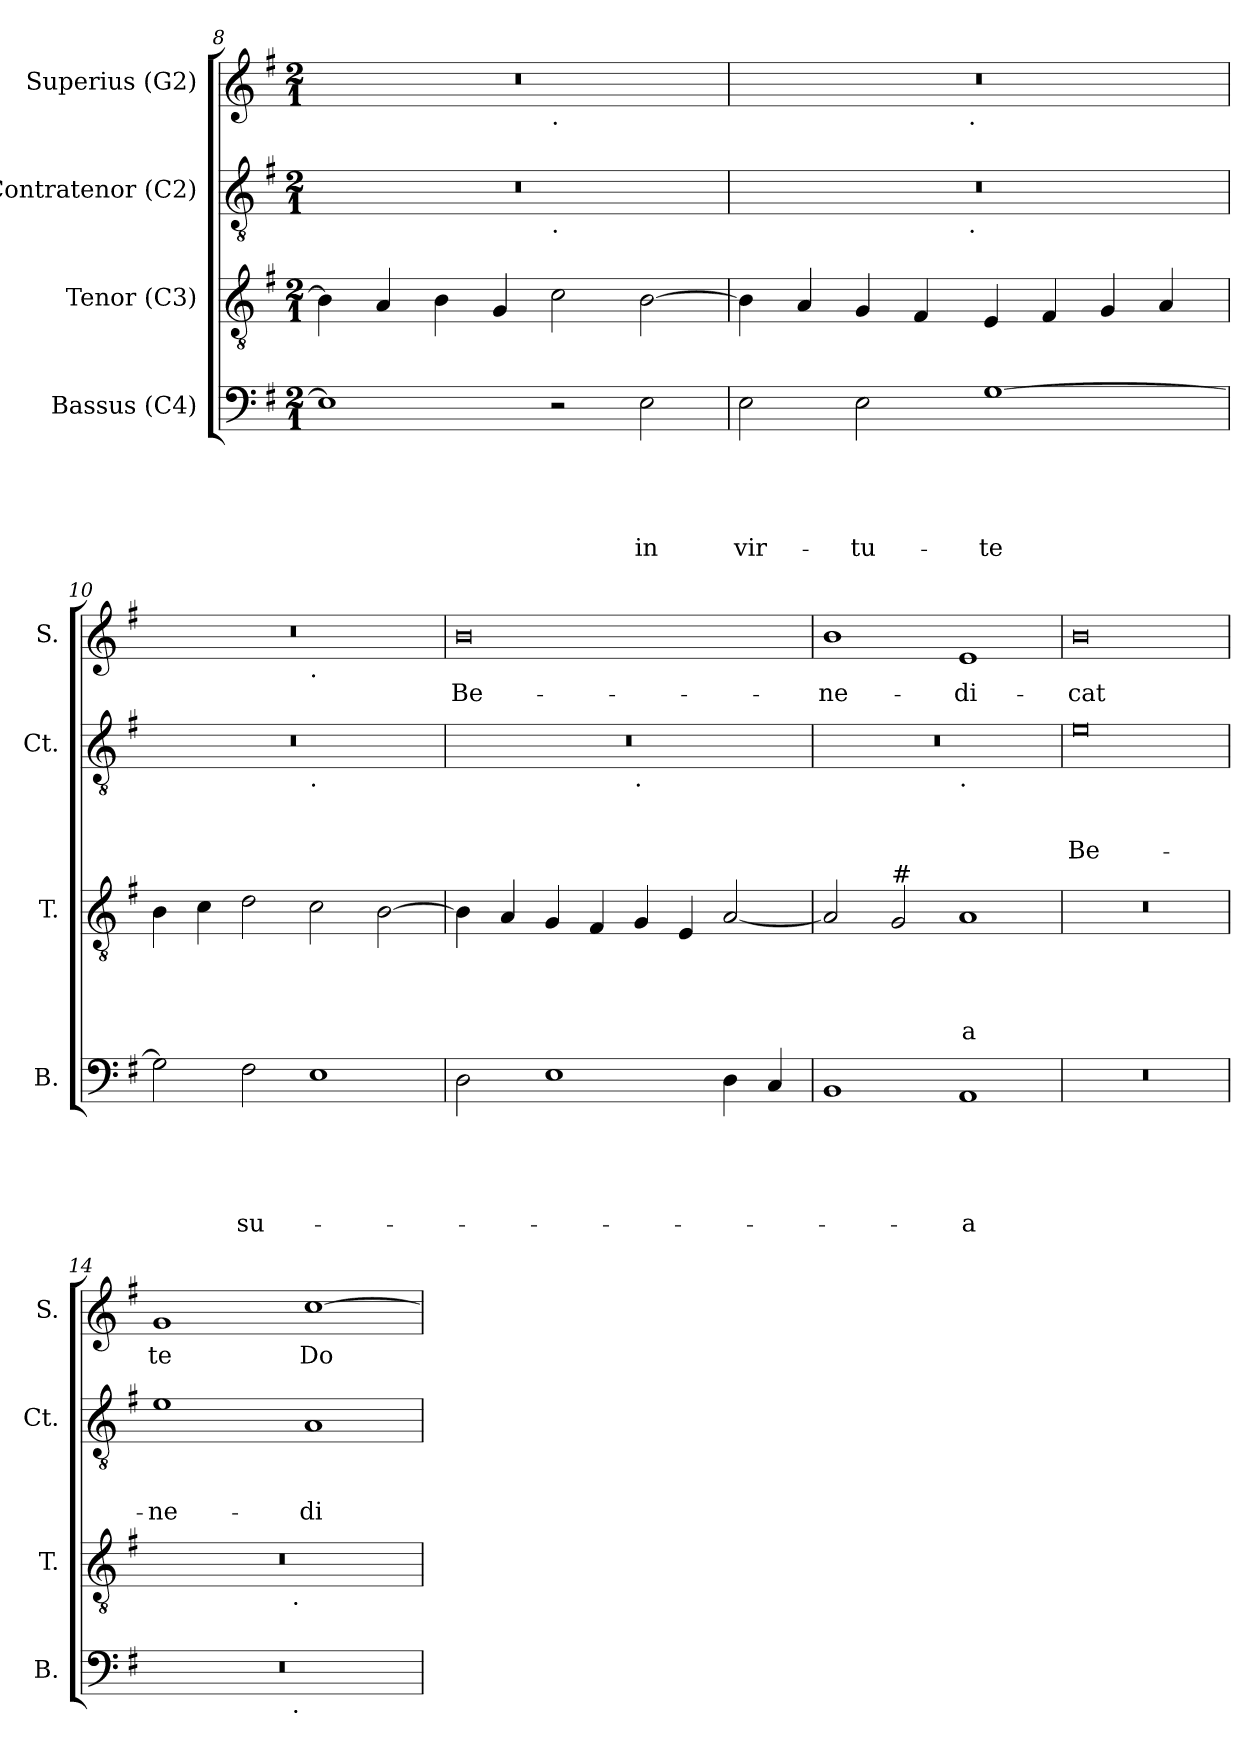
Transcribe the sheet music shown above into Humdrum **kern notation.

**kern	**text	**text	**text	**text	**text	**kern	**text	**text	**text	**text	**kern	**text	**text	**text	**kern	**text
*part4	*part4	*part4	*part4	*part4	*part4	*part3	*part3	*part3	*part3	*part3	*part2	*part2	*part2	*part2	*part1	*part1
*staff4	*staff4	*staff4	*staff4	*staff4	*staff4	*staff3	*staff3	*staff3	*staff3	*staff3	*staff2	*staff2	*staff2	*staff2	*staff1	*staff1
*I"Bassus (C4)	*	*	*	*	*	*I"Tenor (C3)	*	*	*	*	*I"Contratenor (C2)	*	*	*	*I"Superius (G2)	*
*I'B.	*	*	*	*	*	*I'T.	*	*	*	*	*I'Ct.	*	*	*	*I'S.	*
*clefF4	*	*	*	*	*	*clefGv2	*	*	*	*	*clefGv2	*	*	*	*clefG2	*
*k[f#]	*	*	*	*	*	*k[f#]	*	*	*	*	*k[f#]	*	*	*	*k[f#]	*
*G:	*	*	*	*	*	*G:	*	*	*	*	*G:	*	*	*	*G:	*
*M2/1	*	*	*	*	*	*M2/1	*	*	*	*	*M2/1	*	*	*	*M2/1	*
=8	=8	=8	=8	=8	=8	=8	=8	=8	=8	=8	=8	=8	=8	=8	=8	=8
*	*	*	*	*	*	*	*	*	*	*	*^	*	*	*	*^	*
1E]	.	.	.	.	.	4B\]	.	.	.	.	0r	1ryy	.	.	.	0r	1ryy	.
.	.	.	.	.	.	4A/	.	.	.	.	.	.	.	.	.	.	.	.
.	.	.	.	.	.	4B\	.	.	.	.	.	.	.	.	.	.	.	.
.	.	.	.	.	.	4G/	.	.	.	.	.	.	.	.	.	.	.	.
!	!	!	!	!	!	!	!	!	!	!	!	!	!	!	!	!	!LO:TX:b:t=.	!
!	!	!	!	!	!	!	!	!	!	!	!	!LO:TX:b:t=.	!	!	!	!	!	!
2r	.	.	.	.	.	2c\	.	.	.	.	.	1ryy	.	.	.	.	1ryy	.
!	!	!	!	!	!LO:LY:b	!	!	!	!	!	!	!	!	!	!	!	!	!
2E\	.	.	.	.	in	[>2B\	.	.	.	.	.	.	.	.	.	.	.	.
=9	=9	=9	=9	=9	=9	=9	=9	=9	=9	=9	=9	=9	=9	=9	=9	=9	=9	=9
!	!	!	!	!	!LO:LY:b	!	!	!	!	!	!	!	!	!	!	!	!	!
2E\	.	.	.	.	vir-	4B\]	.	.	.	.	0r	2ryy	.	.	.	0r	2ryy	.
.	.	.	.	.	.	4A/	.	.	.	.	.	.	.	.	.	.	.	.
!	!	!	!	!	!LO:LY:b	!	!	!	!	!	!	!	!	!	!	!	!	!
2E\	.	.	.	.	-tu-	4G/	.	.	.	.	.	4...ryy	.	.	.	.	4...ryy	.
.	.	.	.	.	.	4F#/	.	.	.	.	.	.	.	.	.	.	.	.
!	!	!	!	!	!	!	!	!	!	!	!	!	!	!	!	!	!LO:TX:b:t=.	!
!	!	!	!	!	!	!	!	!	!	!	!	!LO:TX:b:t=.	!	!	!	!	!	!
.	.	.	.	.	.	.	.	.	.	.	.	1ryy	.	.	.	.	1ryy	.
!	!	!	!	!	!LO:LY:b	!	!	!	!	!	!	!	!	!	!	!	!	!
[<1G	.	.	.	.	-te	4E/	.	.	.	.	.	.	.	.	.	.	.	.
.	.	.	.	.	.	4F#/	.	.	.	.	.	.	.	.	.	.	.	.
.	.	.	.	.	.	4G/	.	.	.	.	.	.	.	.	.	.	.	.
.	.	.	.	.	.	4A/	.	.	.	.	.	.	.	.	.	.	.	.
.	.	.	.	.	.	.	.	.	.	.	.	32ryy	.	.	.	.	32ryy	.
!!LO:LB:g=z	!!
=10	=10	=10	=10	=10	=10	=10	=10	=10	=10	=10	=10	=10	=10	=10	=10	=10	=10	=10
2G\]	.	.	.	.	.	4B\	.	.	.	.	0r	1ryy	.	.	.	0r	1ryy	.
.	.	.	.	.	.	4c\	.	.	.	.	.	.	.	.	.	.	.	.
!	!	!	!	!	!LO:LY:b	!	!	!	!	!	!	!	!	!	!	!	!	!
2F#\	.	.	.	.	su-	2d\	.	.	.	.	.	.	.	.	.	.	.	.
!	!	!	!	!	!	!	!	!	!	!	!	!	!	!	!	!	!LO:TX:b:t=.	!
!	!	!	!	!	!	!	!	!	!	!	!	!LO:TX:b:t=.	!	!	!	!	!	!
1E	.	.	.	.	.	2c\	.	.	.	.	.	1ryy	.	.	.	.	1ryy	.
.	.	.	.	.	.	[>2B\	.	.	.	.	.	.	.	.	.	.	.	.
=11	=11	=11	=11	=11	=11	=11	=11	=11	=11	=11	=11	=11	=11	=11	=11	=11	=11	=11
!	!	!	!	!	!	!	!	!	!	!	!	!	!	!	!	!	!	!LO:LY:b:rj
*	*	*	*	*	*	*	*	*	*	*	*	*	*	*	*	*v	*v	*
2D\	.	.	.	.	.	4B\]	.	.	.	.	0r	1ryy	.	.	.	0b	Be-
.	.	.	.	.	.	4A/	.	.	.	.	.	.	.	.	.	.	.
1E	.	.	.	.	.	4G/	.	.	.	.	.	.	.	.	.	.	.
.	.	.	.	.	.	4F#/	.	.	.	.	.	.	.	.	.	.	.
!	!	!	!	!	!	!	!	!	!	!	!	!LO:TX:b:t=.	!	!	!	!	!
.	.	.	.	.	.	4G/	.	.	.	.	.	1ryy	.	.	.	.	.
.	.	.	.	.	.	4E/	.	.	.	.	.	.	.	.	.	.	.
4D\	.	.	.	.	.	[<2A/	.	.	.	.	.	.	.	.	.	.	.
4C/	.	.	.	.	.	.	.	.	.	.	.	.	.	.	.	.	.
=12	=12	=12	=12	=12	=12	=12	=12	=12	=12	=12	=12	=12	=12	=12	=12	=12	=12
!	!	!	!	!	!	!	!	!	!	!	!	!	!	!	!	!	!LO:LY:b
1BB	.	.	.	.	.	2A/]	.	.	.	.	0r	1ryy	.	.	.	1b	-ne-
!	!	!	!	!	!	!LO:TX:a:t=#	!	!	!	!	!	!	!	!	!	!	!
.	.	.	.	.	.	2G/	.	.	.	.	.	.	.	.	.	.	.
!	!	!	!	!	!	!	!	!	!	!	!	!LO:TX:b:t=.	!	!	!	!	!
!	!	!	!	!	!LO:LY:b:rj	!	!	!	!	!LO:LY:b:rj	!	!	!	!	!	!	!LO:LY:b
1AA	.	.	.	.	-a	1A	.	.	.	-a	.	1ryy	.	.	.	1e	-di-
=13	=13	=13	=13	=13	=13	=13	=13	=13	=13	=13	=13	=13	=13	=13	=13	=13	=13
!	!	!	!	!	!	!	!	!	!	!	!	!	!	!	!LO:LY:b:rj	!	!LO:LY:b:rj
*	*	*	*	*	*	*	*	*	*	*	*v	*v	*	*	*	*	*
0r	.	.	.	.	.	0r	.	.	.	.	0e	.	.	Be-	0b	-cat
=14	=14	=14	=14	=14	=14	=14	=14	=14	=14	=14	=14	=14	=14	=14	=14	=14
!	!	!	!	!	!	!	!	!	!	!	!	!	!	!LO:LY:b	!	!LO:LY:b
*^	*	*	*	*	*	*^	*	*	*	*	*	*	*	*	*	*
0r	2ryy	.	.	.	.	.	0r	2ryy	.	.	.	.	1e	.	.	-ne-	1g	te
.	4...ryy	.	.	.	.	.	.	4...ryy	.	.	.	.	.	.	.	.	.	.
!	!	!	!	!	!	!	!	!LO:TX:b:t=.	!	!	!	!	!	!	!	!	!	!
!	!LO:TX:b:t=.	!	!	!	!	!	!	!	!	!	!	!	!	!	!	!	!	!
.	1ryy	.	.	.	.	.	.	1ryy	.	.	.	.	.	.	.	.	.	.
!	!	!	!	!	!	!	!	!	!	!	!	!	!	!	!	!LO:LY:b	!	!LO:LY:b
.	.	.	.	.	.	.	.	.	.	.	.	.	1A	.	.	-di-	[>1cc	Do-
.	32ryy	.	.	.	.	.	.	32ryy	.	.	.	.	.	.	.	.	.	.
*v	*v	*	*	*	*	*	*	*	*	*	*	*	*	*	*	*	*	*
*	*	*	*	*	*	*v	*v	*	*	*	*	*	*	*	*	*	*
=	=	=	=	=	=	=	=	=	=	=	=	=	=	=	=	=
*-	*-	*-	*-	*-	*-	*-	*-	*-	*-	*-	*-	*-	*-	*-	*-	*-
